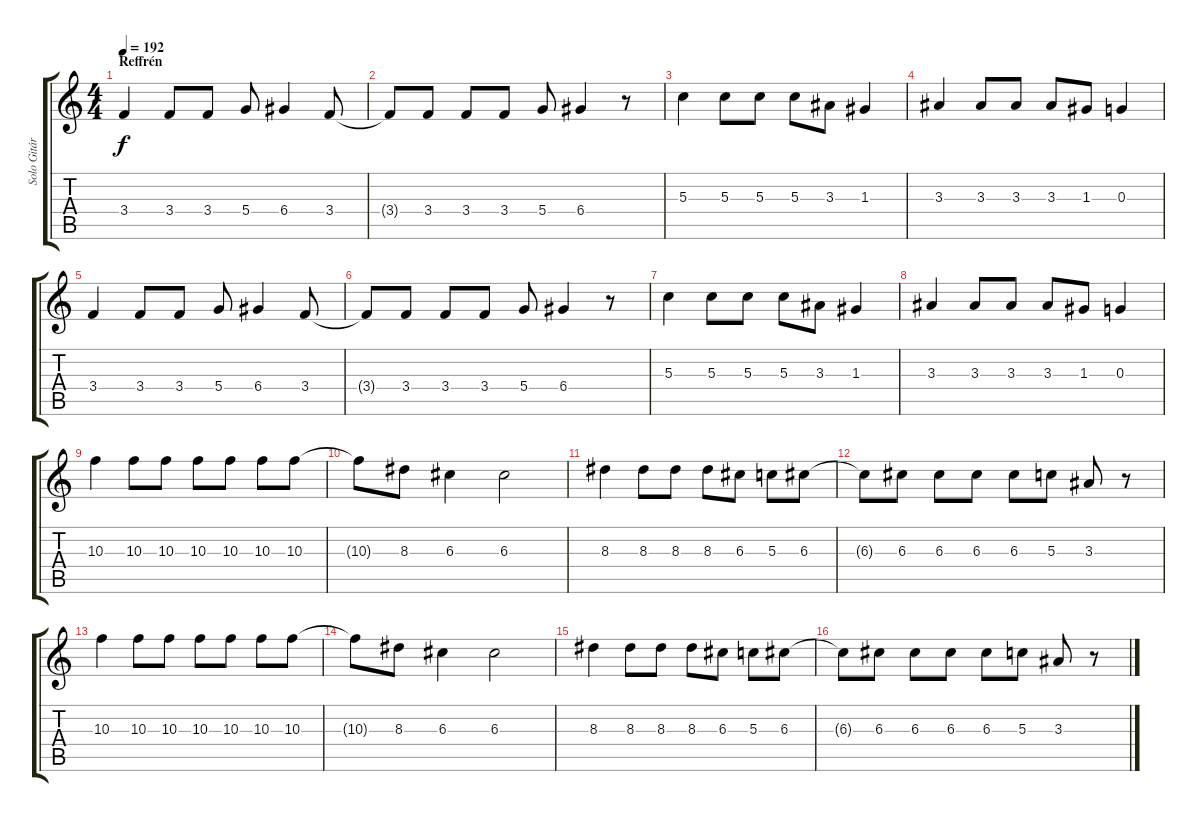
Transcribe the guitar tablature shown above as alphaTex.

\track ("Solo Gitár" "Solo Gitár") {instrument overdrivenguitar}
\staff {score tabs}
\tuning (E4 B3 G3 D3 A2 E2) {hide}
\ts (4 4)
\section ("" "Reffrén")
\tempo 192
\clef g2
\ks c
3.4.4{dy f} 3.4.8 3.4.8 5.4.8 6.4.4 3.4.8 |
3.4{t}.8 3.4.8 3.4.8 3.4.8 5.4.8 6.4.4 r.8 |
5.3.4 5.3.8 5.3.8 5.3.8 3.3.8 1.3.4 |
3.3.4 3.3.8 3.3.8 3.3.8 1.3.8 0.3.4 |
3.4.4 3.4.8 3.4.8 5.4.8 6.4.4 3.4.8 |
3.4{t}.8 3.4.8 3.4.8 3.4.8 5.4.8 6.4.4 r.8 |
5.3.4 5.3.8 5.3.8 5.3.8 3.3.8 1.3.4 |
3.3.4 3.3.8 3.3.8 3.3.8 1.3.8 0.3.4 |
10.3.4 10.3.8 10.3.8 10.3.8 10.3.8 10.3.8 10.3.8 |
10.3{t}.8 8.3.8 6.3.4 6.3.2 |
8.3.4 8.3.8 8.3.8 8.3.8 6.3.8 5.3.8 6.3.8 |
6.3{t}.8 6.3.8 6.3.8 6.3.8 6.3.8 5.3.8 3.3.8 r.8 |
10.3.4 10.3.8 10.3.8 10.3.8 10.3.8 10.3.8 10.3.8 |
10.3{t}.8 8.3.8 6.3.4 6.3.2 |
8.3.4 8.3.8 8.3.8 8.3.8 6.3.8 5.3.8 6.3.8 |
6.3{t}.8 6.3.8 6.3.8 6.3.8 6.3.8 5.3.8 3.3.8 r.8
